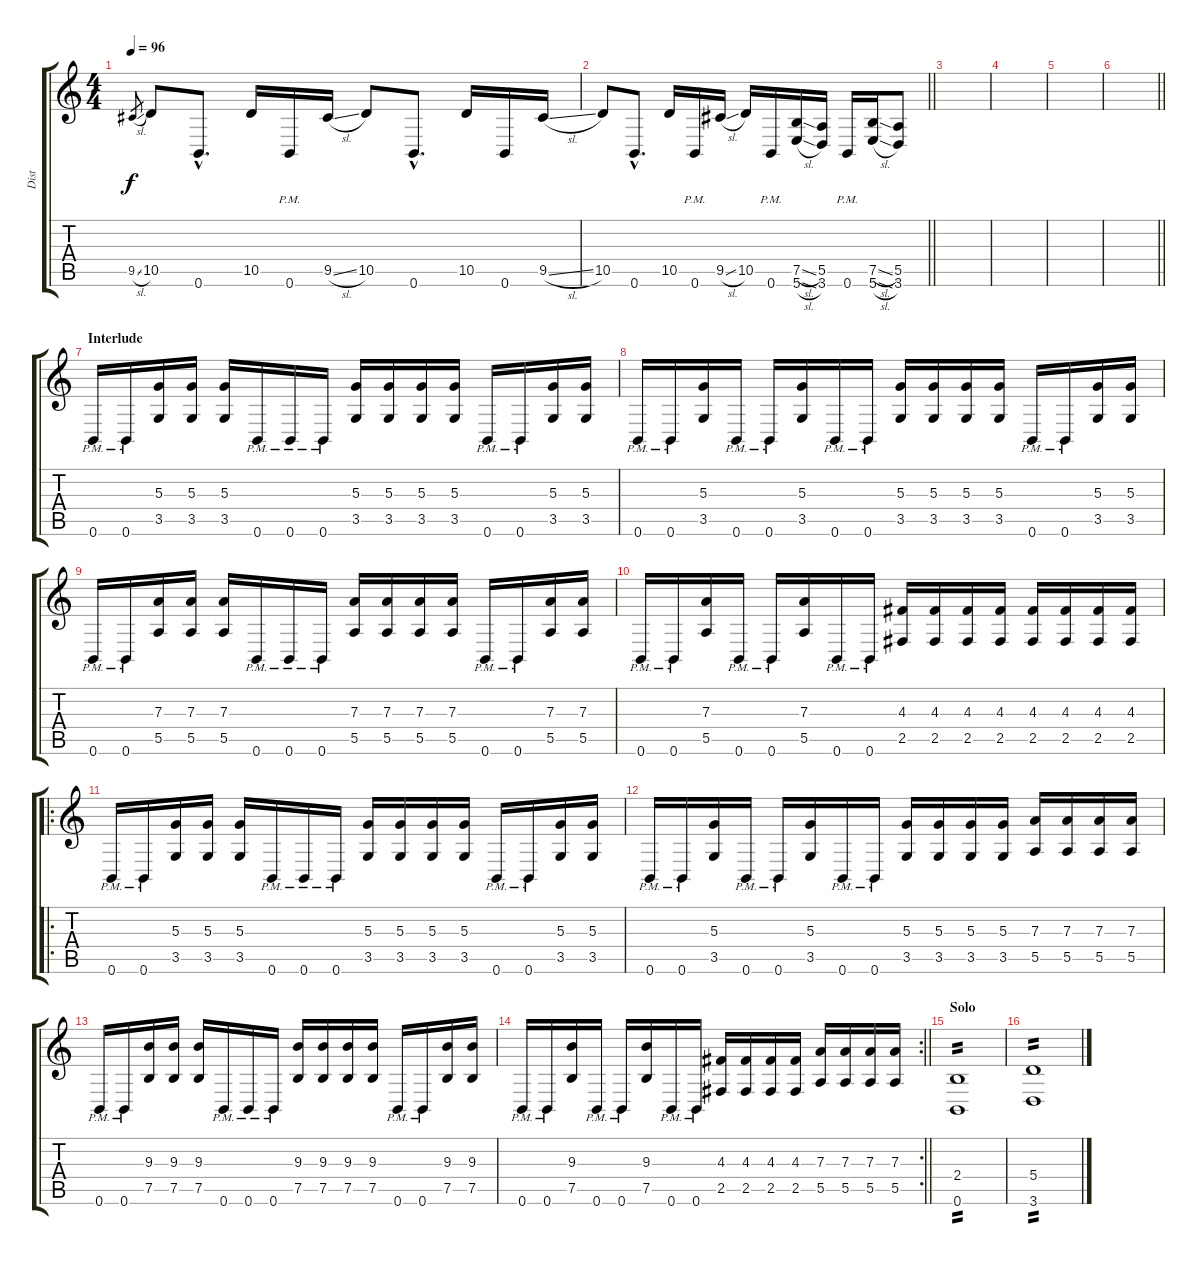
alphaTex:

\track ("Dist" "Dist") {instrument distortionguitar}
\staff {score tabs}
\tuning (B3 Gb3 D3 A2 E2 B1) {hide}
\ts (4 4)
\tempo 96
\clef g2
\ks c
9.5{sl}.8{gr dy f} 10.5.8 0.6{hac}.8{d} 10.5.16 0.6{pm}.16 9.5{sl}.16 10.5.8 0.6{hac}.8{d} 10.5.16 0.6.16 9.5{sl}.16 |
\barLineRight lightlight
10.5.8 0.6{hac}.8{d} 10.5.16 0.6{pm}.16 9.5{sl}.16 10.5.16 0.6{pm}.16 (7.5{sl} 5.6{sl}).16 (5.5 3.6).16 0.6{pm}.16 (7.5{sl} 5.6{sl}).16 (5.5 3.6).8 |
\section ("" "")
|
|
|
\barLineRight lightlight
|
\section ("" "Interlude")
0.6{pm}.16 0.6{pm}.16 (5.3 3.5).16 (5.3 3.5).16 (5.3 3.5).16 0.6{pm}.16 0.6{pm}.16 0.6{pm}.16 (5.3 3.5).16 (5.3 3.5).16 (5.3 3.5).16 (5.3 3.5).16 0.6{pm}.16 0.6{pm}.16 (5.3 3.5).16 (5.3 3.5).16 |
0.6{pm}.16 0.6{pm}.16 (5.3 3.5).16 0.6{pm}.16 0.6{pm}.16 (5.3 3.5).16 0.6{pm}.16 0.6{pm}.16 (5.3 3.5).16 (5.3 3.5).16 (5.3 3.5).16 (5.3 3.5).16 0.6{pm}.16 0.6{pm}.16 (5.3 3.5).16 (5.3 3.5).16 |
0.6{pm}.16 0.6{pm}.16 (7.3 5.5).16 (7.3 5.5).16 (7.3 5.5).16 0.6{pm}.16 0.6{pm}.16 0.6{pm}.16 (7.3 5.5).16 (7.3 5.5).16 (7.3 5.5).16 (7.3 5.5).16 0.6{pm}.16 0.6{pm}.16 (7.3 5.5).16 (7.3 5.5).16 |
0.6{pm}.16 0.6{pm}.16 (7.3 5.5).16 0.6{pm}.16 0.6{pm}.16 (7.3 5.5).16 0.6{pm}.16 0.6{pm}.16 (4.3 2.5).16 (4.3 2.5).16 (4.3 2.5).16 (4.3 2.5).16 (4.3 2.5).16 (4.3 2.5).16 (4.3 2.5).16 (4.3 2.5).16 |
\ro
0.6{pm}.16 0.6{pm}.16 (5.3 3.5).16 (5.3 3.5).16 (5.3 3.5).16 0.6{pm}.16 0.6{pm}.16 0.6{pm}.16 (5.3 3.5).16 (5.3 3.5).16 (5.3 3.5).16 (5.3 3.5).16 0.6{pm}.16 0.6{pm}.16 (5.3 3.5).16 (5.3 3.5).16 |
0.6{pm}.16 0.6{pm}.16 (5.3 3.5).16 0.6{pm}.16 0.6{pm}.16 (5.3 3.5).16 0.6{pm}.16 0.6{pm}.16 (5.3 3.5).16 (5.3 3.5).16 (5.3 3.5).16 (5.3 3.5).16 (7.3 5.5).16 (7.3 5.5).16 (7.3 5.5).16 (7.3 5.5).16 |
0.6{pm}.16 0.6{pm}.16 (9.3 7.5).16 (9.3 7.5).16 (9.3 7.5).16 0.6{pm}.16 0.6{pm}.16 0.6{pm}.16 (9.3 7.5).16 (9.3 7.5).16 (9.3 7.5).16 (9.3 7.5).16 0.6{pm}.16 0.6{pm}.16 (9.3 7.5).16 (9.3 7.5).16 |
\rc 2
\barLineRight lightlight
0.6{pm}.16 0.6{pm}.16 (9.3 7.5).16 0.6{pm}.16 0.6{pm}.16 (9.3 7.5).16 0.6{pm}.16 0.6{pm}.16 (4.3 2.5).16 (4.3 2.5).16 (4.3 2.5).16 (4.3 2.5).16 (7.3 5.5).16 (7.3 5.5).16 (7.3 5.5).16 (7.3 5.5).16 |
\section ("" "Solo")
(2.4 0.6).1{tp 2} |
(5.4 3.6).1{tp 2}
